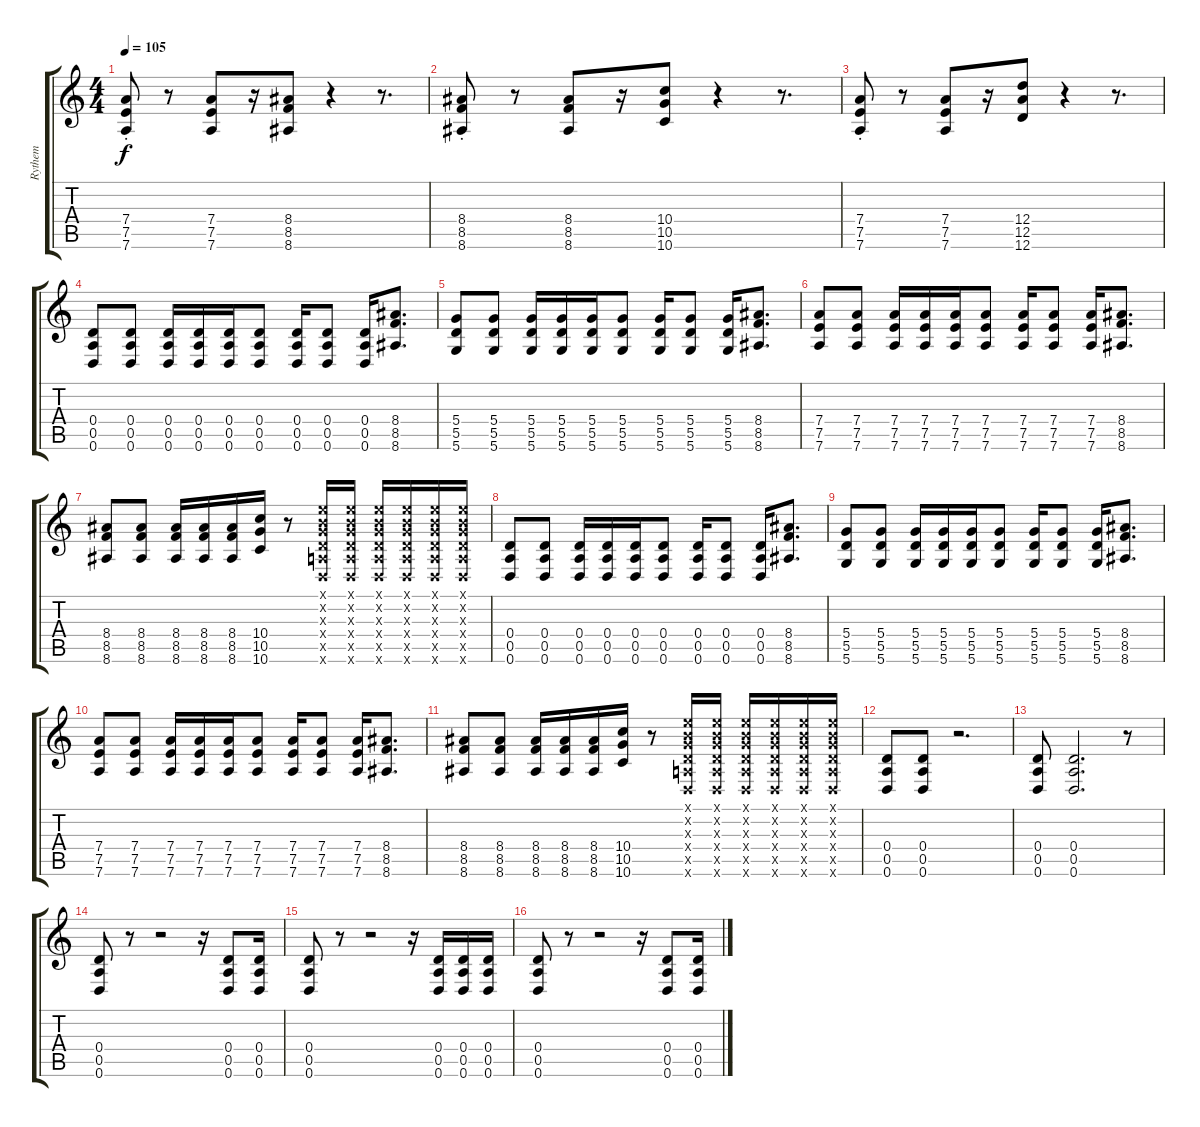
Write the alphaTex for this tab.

\track ("Rythem" "Rythem") {instrument distortionguitar}
\staff {score tabs}
\tuning (E4 B3 G3 D3 A2 D2) {hide}
\ts (4 4)
\tempo 105
\clef g2
\ks c
(7.4 7.5 7.6{st}).8{dy f} r.8 (7.4 7.5 7.6).8 r.16 (8.4 8.5 8.6).8 r.4 r.8{d} |
(8.4 8.5 8.6{st}).8 r.8 (8.4 8.5 8.6).8 r.16 (10.4 10.5 10.6).8 r.4 r.8{d} |
(7.4 7.5 7.6{st}).8 r.8 (7.4 7.5 7.6).8 r.16 (12.4 12.5 12.6).8 r.4 r.8{d} |
(0.4 0.5 0.6).8 (0.4 0.5 0.6).8 (0.4 0.5 0.6).16 (0.4 0.5 0.6).16 (0.4 0.5 0.6).16 (0.4 0.5 0.6).8 (0.4 0.5 0.6).16 (0.4 0.5 0.6).8 (0.4 0.5 0.6).16 (8.4 8.5 8.6).8{d} |
(5.4 5.5 5.6).8 (5.4 5.5 5.6).8 (5.4 5.5 5.6).16 (5.4 5.5 5.6).16 (5.4 5.5 5.6).16 (5.4 5.5 5.6).8 (5.4 5.5 5.6).16 (5.4 5.5 5.6).8 (5.4 5.5 5.6).16 (8.4 8.5 8.6).8{d} |
(7.4 7.5 7.6).8 (7.4 7.5 7.6).8 (7.4 7.5 7.6).16 (7.4 7.5 7.6).16 (7.4 7.5 7.6).16 (7.4 7.5 7.6).8 (7.4 7.5 7.6).16 (7.4 7.5 7.6).8 (7.4 7.5 7.6).16 (8.4 8.5 8.6).8{d} |
(8.4 8.5 8.6).8 (8.4 8.5 8.6).8 (8.4 8.5 8.6).16 (8.4 8.5 8.6).16 (8.4 8.5 8.6).16 (10.4 10.5 10.6).16 r.8 (0.1{x} 0.2{x} 0.3{x} 0.4{x} 0.5{x} 0.6{x}).16 (0.1{x} 0.2{x} 0.3{x} 0.4{x} 0.5{x} 0.6{x}).16 (0.1{x} 0.2{x} 0.3{x} 0.4{x} 0.5{x} 0.6{x}).16 (0.1{x} 0.2{x} 0.3{x} 0.4{x} 0.5{x} 0.6{x}).16 (0.1{x} 0.2{x} 0.3{x} 0.4{x} 0.5{x} 0.6{x}).16 (0.1{x} 0.2{x} 0.3{x} 0.4{x} 0.5{x} 0.6{x}).16 |
(0.4 0.5 0.6).8 (0.4 0.5 0.6).8 (0.4 0.5 0.6).16 (0.4 0.5 0.6).16 (0.4 0.5 0.6).16 (0.4 0.5 0.6).8 (0.4 0.5 0.6).16 (0.4 0.5 0.6).8 (0.4 0.5 0.6).16 (8.4 8.5 8.6).8{d} |
(5.4 5.5 5.6).8 (5.4 5.5 5.6).8 (5.4 5.5 5.6).16 (5.4 5.5 5.6).16 (5.4 5.5 5.6).16 (5.4 5.5 5.6).8 (5.4 5.5 5.6).16 (5.4 5.5 5.6).8 (5.4 5.5 5.6).16 (8.4 8.5 8.6).8{d} |
(7.4 7.5 7.6).8 (7.4 7.5 7.6).8 (7.4 7.5 7.6).16 (7.4 7.5 7.6).16 (7.4 7.5 7.6).16 (7.4 7.5 7.6).8 (7.4 7.5 7.6).16 (7.4 7.5 7.6).8 (7.4 7.5 7.6).16 (8.4 8.5 8.6).8{d} |
(8.4 8.5 8.6).8 (8.4 8.5 8.6).8 (8.4 8.5 8.6).16 (8.4 8.5 8.6).16 (8.4 8.5 8.6).16 (10.4 10.5 10.6).16 r.8 (0.1{x} 0.2{x} 0.3{x} 0.4{x} 0.5{x} 0.6{x}).16 (0.1{x} 0.2{x} 0.3{x} 0.4{x} 0.5{x} 0.6{x}).16 (0.1{x} 0.2{x} 0.3{x} 0.4{x} 0.5{x} 0.6{x}).16 (0.1{x} 0.2{x} 0.3{x} 0.4{x} 0.5{x} 0.6{x}).16 (0.1{x} 0.2{x} 0.3{x} 0.4{x} 0.5{x} 0.6{x}).16 (0.1{x} 0.2{x} 0.3{x} 0.4{x} 0.5{x} 0.6{x}).16 |
(0.4 0.5 0.6).8 (0.4 0.5 0.6).8 r.2{d} |
(0.4 0.5 0.6).8 (0.4 0.5 0.6).2{d} r.8 |
(0.4 0.5 0.6).8 r.8 r.2 r.16 (0.4 0.5 0.6).8 (0.4 0.5 0.6).16 |
(0.4 0.5 0.6).8 r.8 r.2 r.16 (0.4 0.5 0.6).16 (0.4 0.5 0.6).16 (0.4 0.5 0.6).16 |
(0.4 0.5 0.6).8 r.8 r.2 r.16 (0.4 0.5 0.6).8 (0.4 0.5 0.6).16
